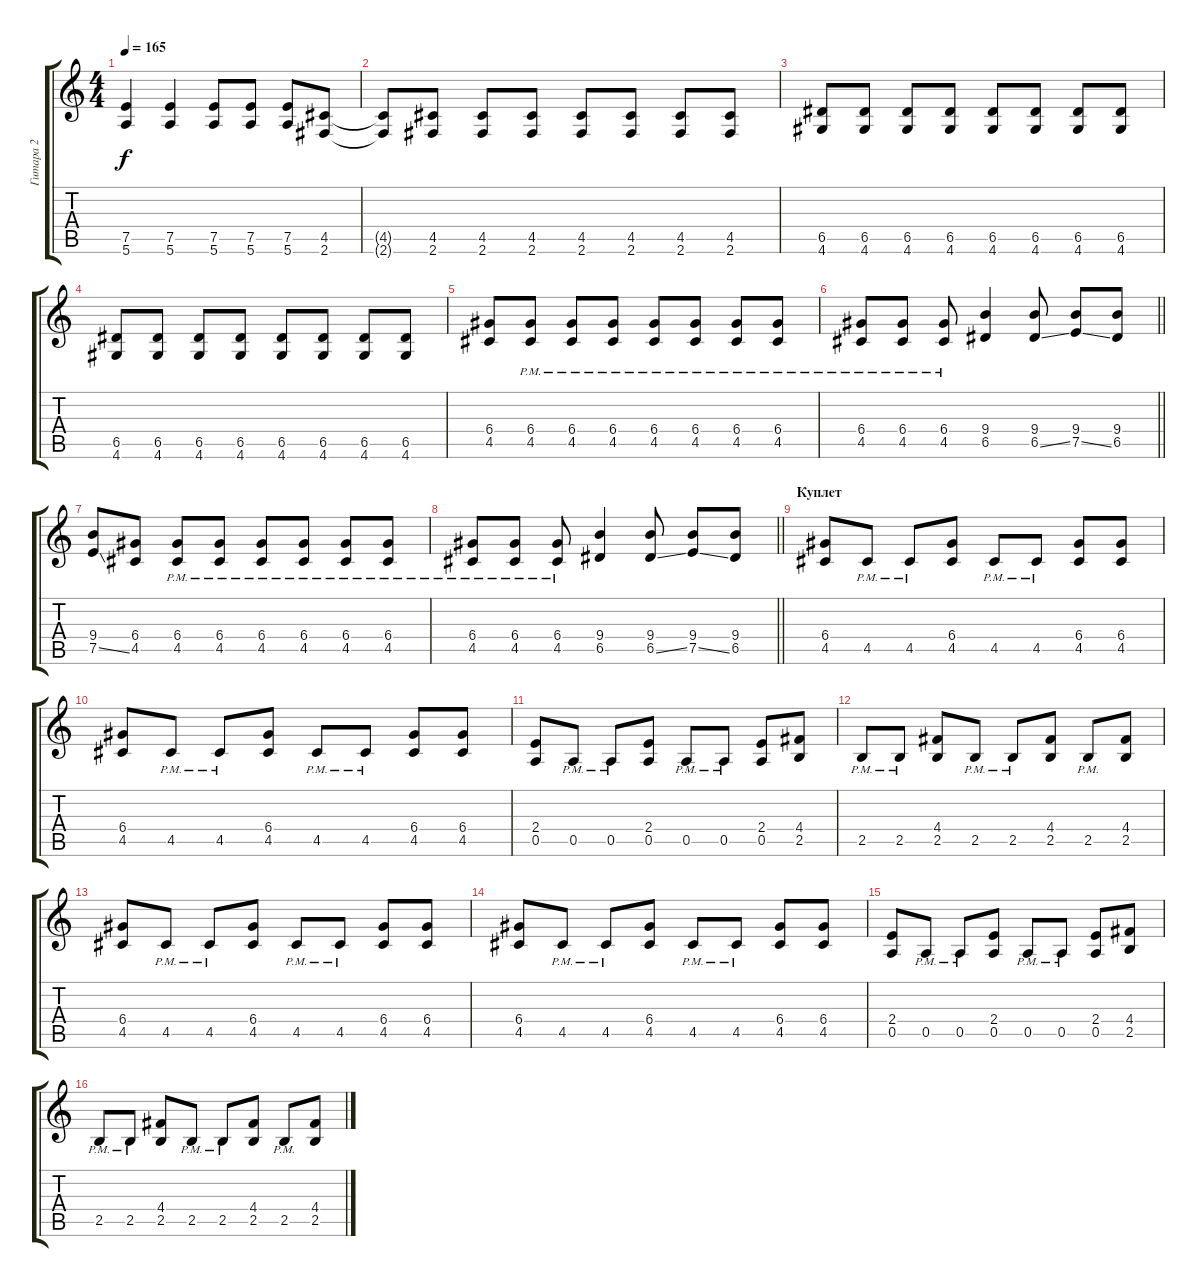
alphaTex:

\track ("Гитара 2" "Гитара 2") {instrument distortionguitar}
\staff {score tabs}
\tuning (E4 B3 G3 D3 A2 E2) {hide}
\ts (4 4)
\tempo 165
\clef g2
\ks c
(7.5 5.6).4{dy f} (7.5 5.6).4 (7.5 5.6).8 (7.5 5.6).8 (7.5 5.6).8 (4.5 2.6).8 |
(4.5{t} 2.6{t}).8 (4.5 2.6).8 (4.5 2.6).8 (4.5 2.6).8 (4.5 2.6).8 (4.5 2.6).8 (4.5 2.6).8 (4.5 2.6).8 |
(6.5 4.6).8 (6.5 4.6).8 (6.5 4.6).8 (6.5 4.6).8 (6.5 4.6).8 (6.5 4.6).8 (6.5 4.6).8 (6.5 4.6).8 |
(6.5 4.6).8 (6.5 4.6).8 (6.5 4.6).8 (6.5 4.6).8 (6.5 4.6).8 (6.5 4.6).8 (6.5 4.6).8 (6.5 4.6).8 |
(6.4 4.5).8 (6.4{pm} 4.5{pm}).8 (6.4{pm} 4.5{pm}).8 (6.4{pm} 4.5{pm}).8 (6.4{pm} 4.5{pm}).8 (6.4{pm} 4.5{pm}).8 (6.4{pm} 4.5{pm}).8 (6.4{pm} 4.5{pm}).8 |
\barLineRight lightlight
(6.4{pm} 4.5{pm}).8 (6.4{pm} 4.5{pm}).8 (6.4{pm} 4.5{pm}).8 (9.4 6.5).4 (9.4 6.5{ss}).8 (9.4 7.5{ss}).8 (9.4 6.5).8 |
(9.4 7.5{ss}).8 (6.4 4.5).8 (6.4{pm} 4.5{pm}).8 (6.4{pm} 4.5{pm}).8 (6.4{pm} 4.5{pm}).8 (6.4{pm} 4.5{pm}).8 (6.4{pm} 4.5{pm}).8 (6.4{pm} 4.5{pm}).8 |
\barLineRight lightlight
(6.4{pm} 4.5{pm}).8 (6.4{pm} 4.5{pm}).8 (6.4{pm} 4.5{pm}).8 (9.4 6.5).4 (9.4 6.5{ss}).8 (9.4 7.5{ss}).8 (9.4 6.5).8 |
\section ("" "Куплет")
(6.4 4.5).8 4.5{pm}.8 4.5{pm}.8 (6.4 4.5).8 4.5{pm}.8 4.5{pm}.8 (6.4 4.5).8 (6.4 4.5).8 |
(6.4 4.5).8 4.5{pm}.8 4.5{pm}.8 (6.4 4.5).8 4.5{pm}.8 4.5{pm}.8 (6.4 4.5).8 (6.4 4.5).8 |
(2.4 0.5).8 0.5{pm}.8 0.5{pm}.8 (2.4 0.5).8 0.5{pm}.8 0.5{pm}.8 (2.4 0.5).8 (4.4 2.5).8 |
2.5{pm}.8 2.5{pm}.8 (4.4 2.5).8 2.5{pm}.8 2.5{pm}.8 (4.4 2.5).8 2.5{pm}.8 (4.4 2.5).8 |
(6.4 4.5).8 4.5{pm}.8 4.5{pm}.8 (6.4 4.5).8 4.5{pm}.8 4.5{pm}.8 (6.4 4.5).8 (6.4 4.5).8 |
(6.4 4.5).8 4.5{pm}.8 4.5{pm}.8 (6.4 4.5).8 4.5{pm}.8 4.5{pm}.8 (6.4 4.5).8 (6.4 4.5).8 |
(2.4 0.5).8 0.5{pm}.8 0.5{pm}.8 (2.4 0.5).8 0.5{pm}.8 0.5{pm}.8 (2.4 0.5).8 (4.4 2.5).8 |
2.5{pm}.8 2.5{pm}.8 (4.4 2.5).8 2.5{pm}.8 2.5{pm}.8 (4.4 2.5).8 2.5{pm}.8 (4.4 2.5).8
